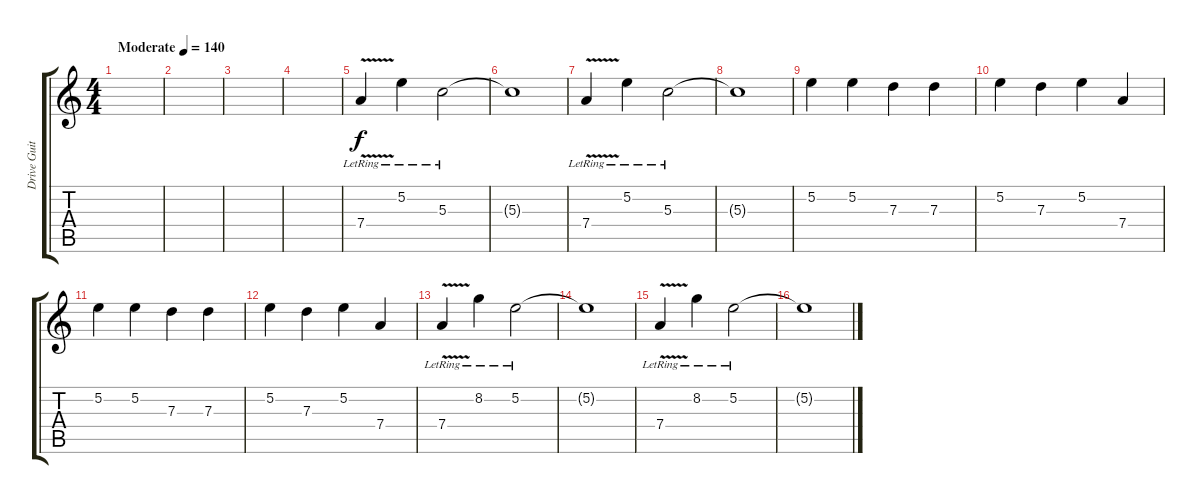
\track ("Drive Guitar" "Drive Guit") {instrument electricguitarjazz}
\staff {score tabs}
\tuning (E4 B3 G3 D3 A2 E2) {hide}
\ts (4 4)
\tempo (140 "Moderate")
\clef g2
\ks c
|
|
|
|
7.4{v lr}.4 5.2{lr}.4 5.3{lr}.2 |
5.3{t}.1 |
7.4{v lr}.4 5.2{lr}.4 5.3{lr}.2 |
5.3{t}.1 |
5.2.4 5.2.4 7.3.4 7.3.4 |
5.2.4 7.3.4 5.2.4 7.4.4 |
5.2.4 5.2.4 7.3.4 7.3.4 |
5.2.4 7.3.4 5.2.4 7.4.4 |
7.4{v lr}.4 8.2{lr}.4 5.2{lr}.2 |
5.2{t}.1 |
7.4{v lr}.4 8.2{lr}.4 5.2{lr}.2 |
5.2{t}.1
